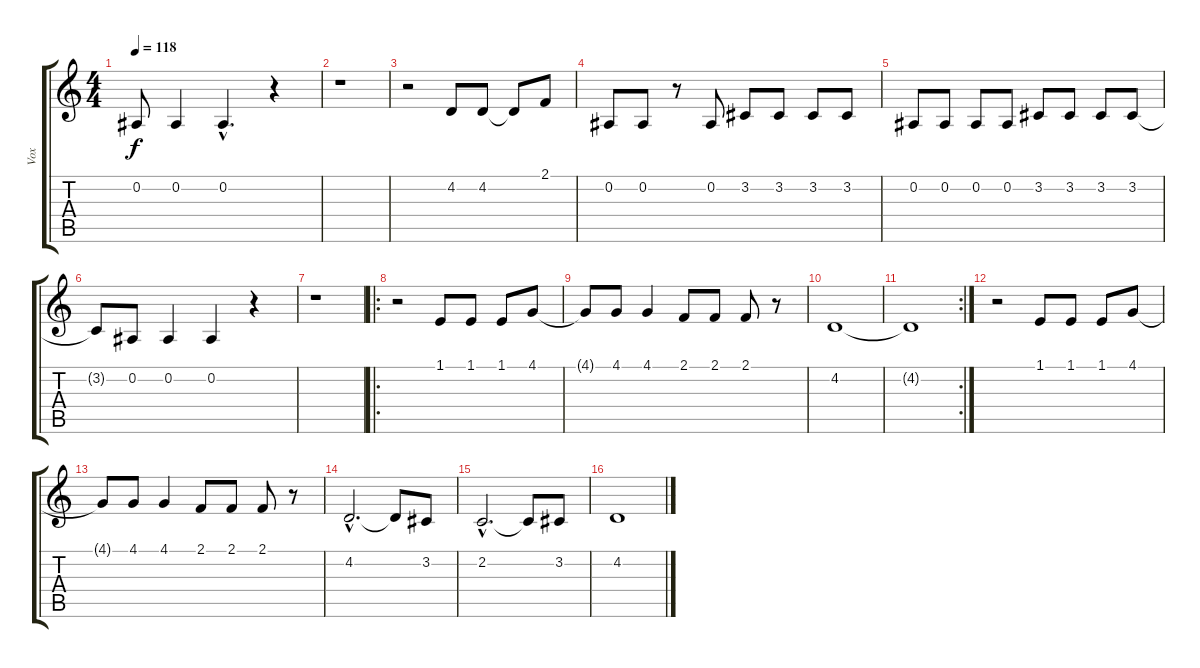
\track ("Vox" "Vox") {instrument drawbarorgan}
\staff {score tabs}
\tuning (Eb4 Bb3 Gb3 Db3 Ab2 Eb2) {hide}
\ts (4 4)
\tempo 118
\clef g2
\ks c
0.2.8{dy f} 0.2.4 0.2{hac}.4{d} r.4 |
r.1 |
r.2 4.2.8 4.2.8 4.2{t}.8 2.1.8 |
0.2.8 0.2.8 r.8 0.2.8 3.2.8 3.2.8 3.2.8 3.2.8 |
0.2.8 0.2.8 0.2.8 0.2.8 3.2.8 3.2.8 3.2.8 3.2.8 |
3.2{t}.8 0.2.8 0.2.4 0.2.4 r.4 |
r.1 |
\ro
r.2 1.1.8 1.1.8 1.1.8 4.1.8 |
4.1{t}.8 4.1.8 4.1.4 2.1.8 2.1.8 2.1.8 r.8 |
4.2.1 |
\rc 2
4.2{t}.1 |
r.2 1.1.8 1.1.8 1.1.8 4.1.8 |
4.1{t}.8 4.1.8 4.1.4 2.1.8 2.1.8 2.1.8 r.8 |
4.2{hac}.2{d} 4.2{t}.8 3.2.8 |
2.2{hac}.2{d} 2.2{t}.8 3.2.8 |
4.2.1
